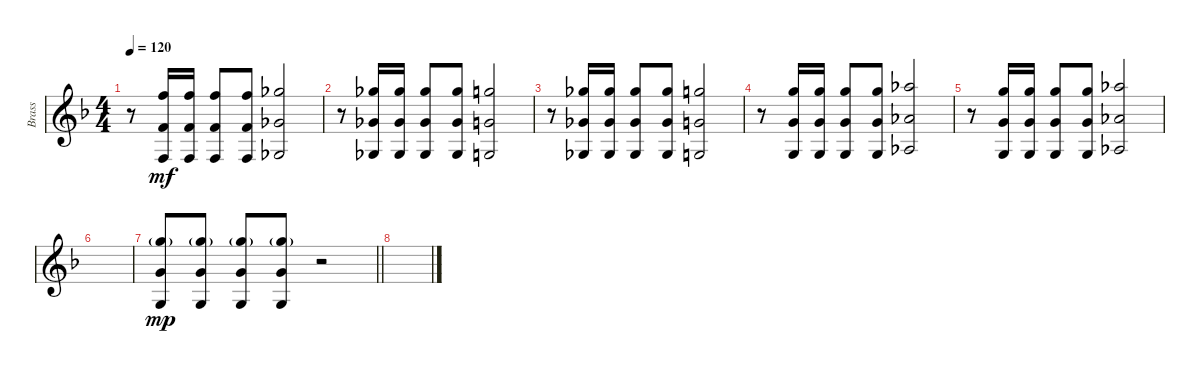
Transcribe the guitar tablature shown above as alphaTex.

\track ("Brass" "Brass") {instrument trombone}
\staff {score}
\tuning (E4 B3 G3 D3 A2 E2) {hide}
\ts (4 4)
\tempo 120
\clef g2
\ks f
r.8{dy mf} (13.1 10.3 8.5).16 (13.1 10.3 8.5).16 (13.1 10.3 8.5).8 (13.1 10.3 8.5).8 (14.1 11.3 9.5).2 |
r.8 (14.1 11.3 9.5).16 (14.1 11.3 9.5).16 (14.1 11.3 9.5).8 (14.1 11.3 9.5).8 (15.1 12.3 10.5).2 |
r.8 (14.1 11.3 9.5).16 (14.1 11.3 9.5).16 (14.1 11.3 9.5).8 (14.1 11.3 9.5).8 (15.1 12.3 10.5).2 |
r.8 (15.1 12.3 10.5).16 (15.1 12.3 10.5).16 (15.1 12.3 10.5).8 (15.1 12.3 10.5).8 (16.1 13.3 11.5).2 |
r.8 (15.1 12.3 10.5).16 (15.1 12.3 10.5).16 (15.1 12.3 10.5).8 (15.1 12.3 10.5).8 (16.1 13.3 11.5).2 |
|
\barLineRight lightlight
(15.1{g} 12.3 10.5).8{dy mp} (15.1{g} 12.3 10.5).8 (15.1{g} 12.3 10.5).8 (15.1{g} 12.3 10.5).8 r.2 |
\section ("" "")
